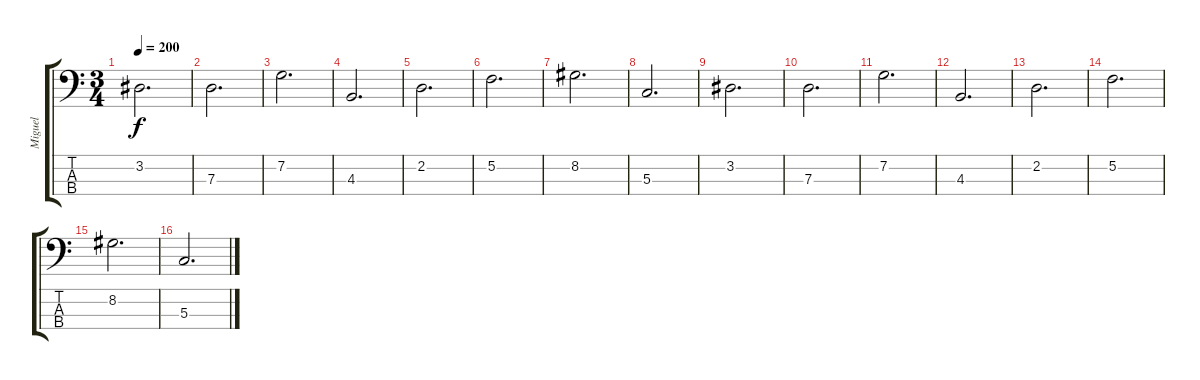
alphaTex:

\track ("Miguel" "Miguel") {instrument electricbassfinger}
\staff {score tabs}
\tuning (F2 C2 G1 C1) {hide}
\ts (3 4)
\tempo 200
\clef f4
\ks c
3.2.2{d dy f} |
7.3.2{d} |
7.2.2{d} |
4.3.2{d} |
2.2.2{d} |
5.2.2{d} |
8.2.2{d} |
5.3.2{d} |
3.2.2{d} |
7.3.2{d} |
7.2.2{d} |
4.3.2{d} |
2.2.2{d} |
5.2.2{d} |
8.2.2{d} |
5.3.2{d}
